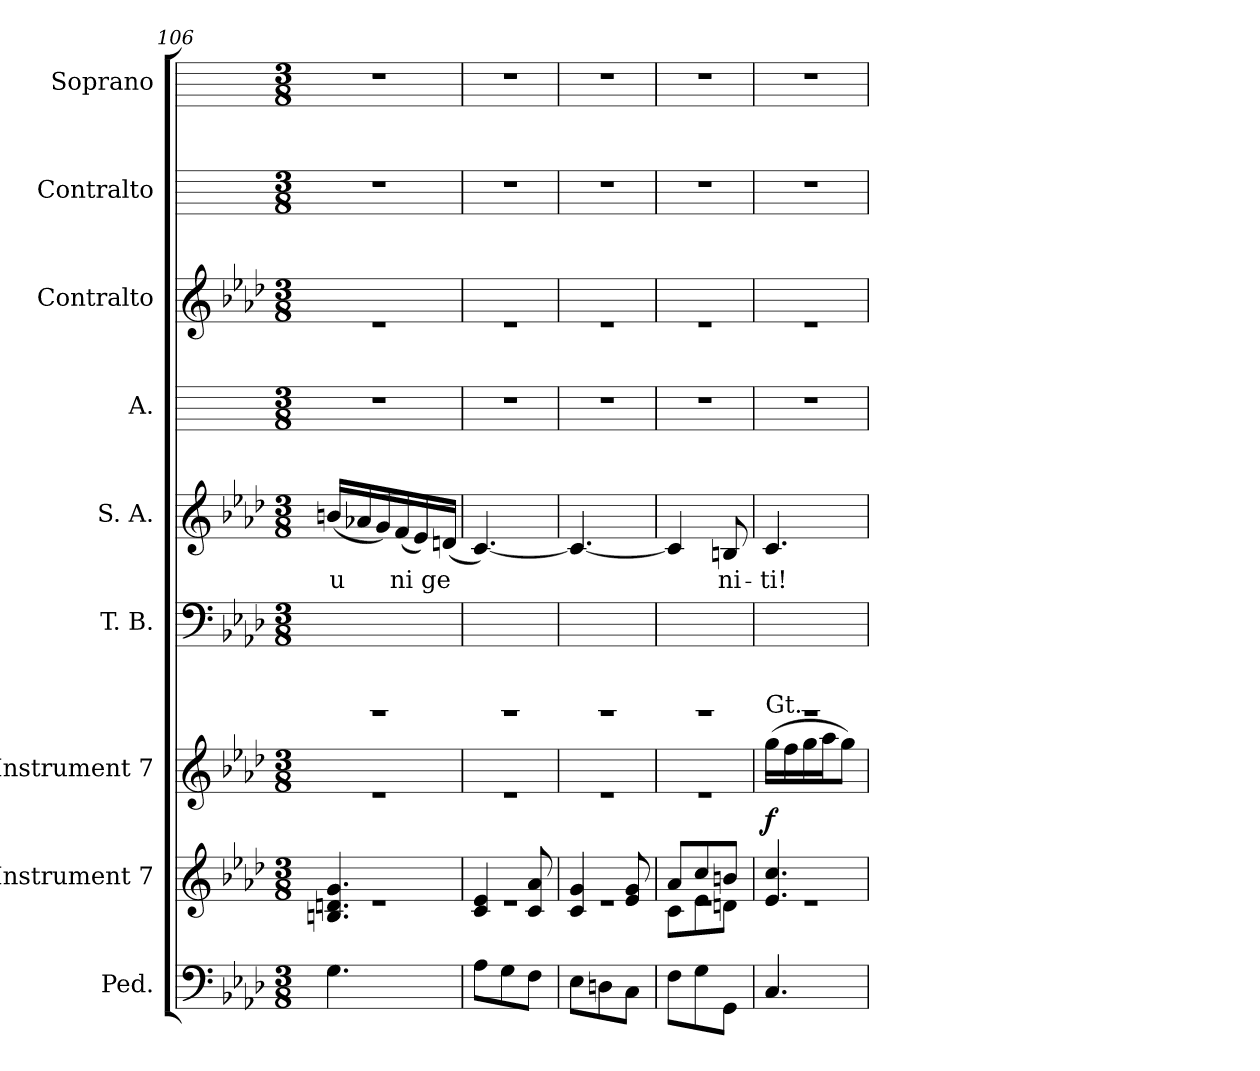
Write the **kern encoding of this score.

**kern	**kern	**dynam	**kern	**kern	**kern	**text	**kern	**kern	**kern	**kern
*part9	*part8	*part8	*part7	*part6	*part5	*part5	*part4	*part3	*part2	*part1
*staff9	*staff8	*staff8	*staff7	*staff6	*staff5	*staff5	*staff4	*staff3	*staff2	*staff1
*I"Ped.	*I"Instrument 7	*	*I"Instrument 7	*I"T.  B.	*I"S.  A.	*	*I"A.	*I"Contralto	*I"Contralto	*I"Soprano
*	*	*	*	*I'T.  B.	*I'S.  A.	*	*	*	*	*
!!LO:LB:g=z
*clefF4	*clefG2	*	*clefG2	*clefF4	*clefG2	*	*	*clefG2	*	*
*k[b-e-a-d-]	*k[b-e-a-d-]	*	*k[b-e-a-d-]	*k[b-e-a-d-]	*k[b-e-a-d-]	*	*k[]	*k[b-e-a-d-]	*k[]	*k[]
*A-:	*A-:	*	*A-:	*A-:	*A-:	*	*C:	*A-:	*C:	*C:
*M3/8	*M3/8	*	*M3/8	*M3/8	*M3/8	*	*M3/8	*M3/8	*M3/8	*M3/8
=106	=106	=106	=106	=106	=106	=106	=106	=106	=106	=106
*	*^	*	*	*	*	*	*	*	*	*
!	!	!	!	!	!	!	!LO:LY:b:cj	!	!	!	!
4.G\	4.rf	4.g/ 4.dn/ 4.Bn/	.	4.re	4.rCCC	(<16bn/L	u-	4.r	4.rf	4.r	4.r
!	!	!	!	!	!	!	!LO:LY:b:cj	!	!	!	!
.	.	.	.	.	.	16a-X/	--	.	.	.	.
!	!	!	!	!	!	!	!LO:LY:b:cj	!	!	!	!
.	.	.	.	.	.	16g/)	--	.	.	.	.
!	!	!	!	!	!	!	!LO:LY:b:cj	!	!	!	!
.	.	.	.	.	.	(<16f/	-ni-	.	.	.	.
!	!	!	!	!	!	!	!LO:LY:b:cj	!	!	!	!
.	.	.	.	.	.	16e-/)	--	.	.	.	.
!	!	!	!	!	!	!	!LO:LY:b:cj	!	!	!	!
.	.	.	.	.	.	(<16dn/J	-ge-	.	.	.	.
=107	=107	=107	=107	=107	=107	=107	=107	=107	=107	=107	=107
!	!	!	!	!	!	!	!LO:LY:b:cj	!	!	!	!
8A-\L	4.rf	4e-/ 4c/	.	4.re	4.rCCC	[<4.c/)	--	4.r	4.rf	4.r	4.r
8G\	.	.	.	.	.	.	.	.	.	.	.
8F\J	.	8c/ 8a-/	.	.	.	.	.	.	.	.	.
=108	=108	=108	=108	=108	=108	=108	=108	=108	=108	=108	=108
!	!	!	!	!	!	!	!LO:LY:b:cj	!	!	!	!
8E-\L	4.rf	4g/ 4c/	.	4.re	4.rCCC	4.c/_<	--	4.r	4.rf	4.r	4.r
8Dn\	.	.	.	.	.	.	.	.	.	.	.
8C\J	.	8e-/ 8g/	.	.	.	.	.	.	.	.	.
=109	=109	=109	=109	=109	=109	=109	=109	=109	=109	=109	=109
*	*	*^	*	*	*	*	*	*	*	*	*
!	!	!	!	!	!	!	!	!LO:LY:b:cj	!	!	!	!
8F\L	4.rf	8a-/L	8c\L	.	4.re	4.rCCC	4c/]	--	4.r	4.rf	4.r	4.r
8G\	.	8cc/	8e-\	.	.	.	.	.	.	.	.	.
!	!	!	!	!	!	!	!	!LO:LY:b:cj	!	!	!	!
8GG\J	.	8bn/J	8dn\J	.	.	.	8Bn/	-ni-	.	.	.	.
=110	=110	=110	=110	=110	=110	=110	=110	=110	=110	=110	=110	=110
!	!	!	!	!	!LO:TX:a:t=Gt.	!	!	!	!	!	!	!
!	!	!	!	!LO:DY:a	!	!	!	!LO:LY:b:cj	!	!	!	!
*	*	*v	*v	*	*	*	*	*	*	*	*	*
4.C/	4.rf	4.cc/ 4.e-/	f	(>16gg\L	4.rCCC	4.c/	-ti!	4.r	4.rf	4.r	4.r
.	.	.	.	16ff\	.	.	.	.	.	.	.
.	.	.	.	16gg\	.	.	.	.	.	.	.
.	.	.	.	16aa-\	.	.	.	.	.	.	.
.	.	.	.	8gg\J)	.	.	.	.	.	.	.
*	*v	*v	*	*	*	*	*	*	*	*	*
=	=	=	=	=	=	=	=	=	=	=
*-	*-	*-	*-	*-	*-	*-	*-	*-	*-	*-
